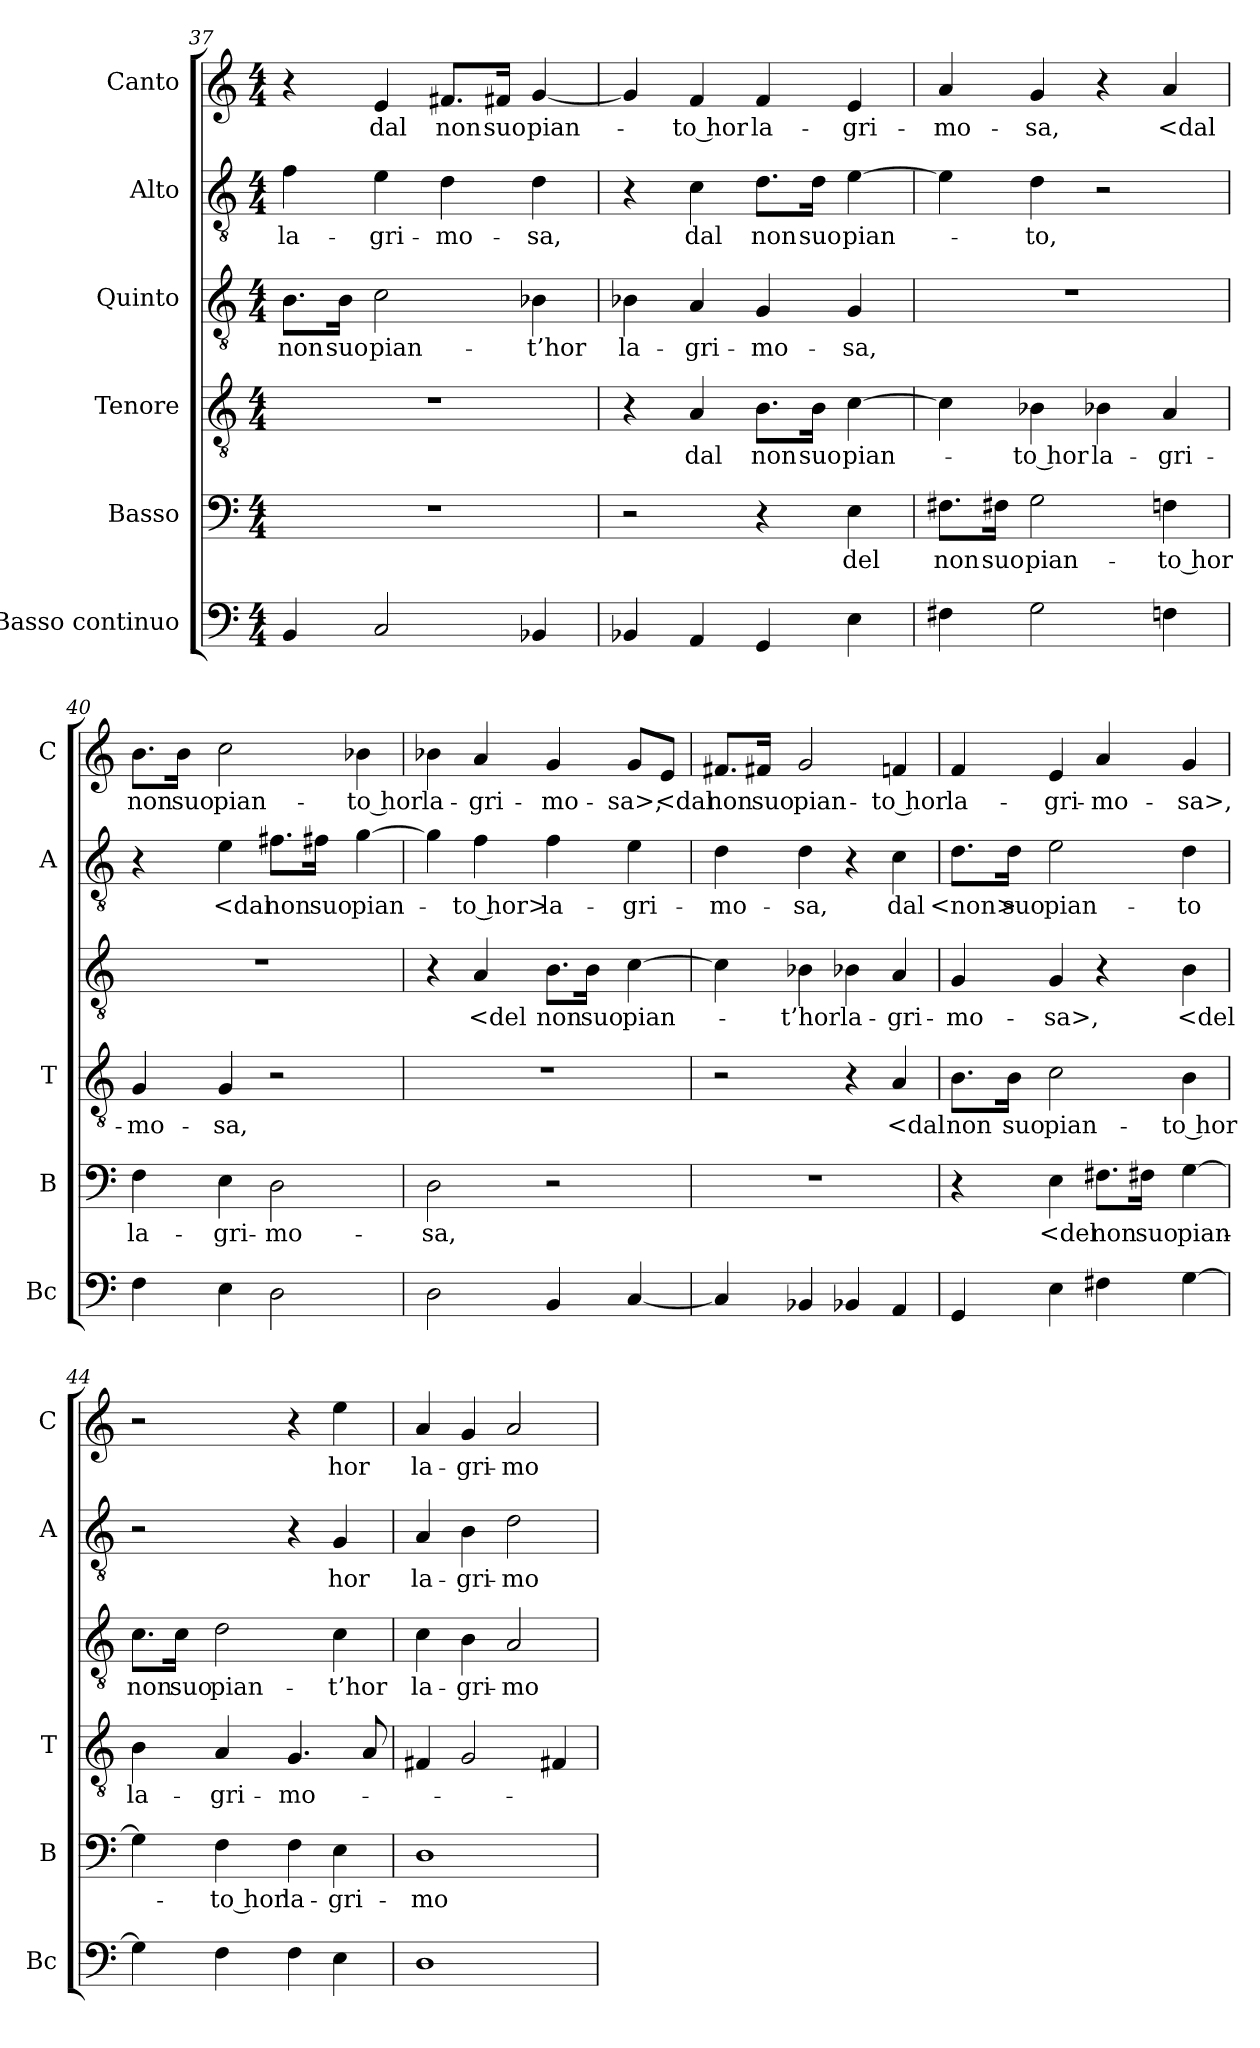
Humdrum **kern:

**kern	**kern	**text	**kern	**text	**kern	**text	**kern	**text	**kern	**text
*part6	*part5	*part5	*part4	*part4	*part3	*part3	*part2	*part2	*part1	*part1
*staff6	*staff5	*staff5	*staff4	*staff4	*staff3	*staff3	*staff2	*staff2	*staff1	*staff1
*I"Basso continuo	*I"Basso	*	*I"Tenore	*	*I"Quinto	*	*I"Alto	*	*I"Canto	*
*I'Bc	*I'B	*	*I'T	*	*	*	*I'A	*	*I'C	*
*clefF4	*clefF4	*	*clefGv2	*	*clefGv2	*	*clefGv2	*	*clefG2	*
*k[]	*k[]	*	*k[]	*	*k[]	*	*k[]	*	*k[]	*
*C:	*C:	*	*C:	*	*C:	*	*C:	*	*C:	*
*M4/4	*M4/4	*	*M4/4	*	*M4/4	*	*M4/4	*	*M4/4	*
=37	=37	=37	=37	=37	=37	=37	=37	=37	=37	=37
4BB	1r	.	1r	.	8.B\L	non	4f	la-	4r	.
.	.	.	.	.	16B\Jk	suo	.	.	.	.
2C	.	.	.	.	2c	pian-	4e	-gri-	4e	dal
.	.	.	.	.	.	.	4d	-mo-	8.f#X/L	non
.	.	.	.	.	.	.	.	.	16f#X/Jk	suo
4BB-X	.	.	.	.	4B-X	-t’hor	4d	-sa,	[4g	pian-
=38	=38	=38	=38	=38	=38	=38	=38	=38	=38	=38
4BB-X	2r	.	4r	.	4B-X	la-	4r	.	4g]	.
4AA	.	.	4A	dal	4A	-gri-	4c	dal	4f	-to hor
4GG	4r	.	8.B\L	non	4G	-mo-	8.d\L	non	4f	la-
.	.	.	16B\Jk	suo	.	.	16d\Jk	suo	.	.
4E	4E	del	[4c	pian-	4G	-sa,	[4e	pian-	4e	-gri-
=39	=39	=39	=39	=39	=39	=39	=39	=39	=39	=39
4F#X	8.F#X\L	non	4c]	.	1r	.	4e]	.	4a	-mo-
.	16F#X\Jk	suo	.	.	.	.	.	.	.	.
2G	2G	pian-	4B-X	-to hor	.	.	4d	-to,	4g	-sa,
.	.	.	4B-X	la-	.	.	2r	.	4r	.
4Fn	4Fn	-to hor	4A	-gri-	.	.	.	.	4a	<dal
=40	=40	=40	=40	=40	=40	=40	=40	=40	=40	=40
4F	4F	la-	4G	-mo-	1r	.	4r	.	8.b\L	non
.	.	.	.	.	.	.	.	.	16b\Jk	suo
4E	4E	-gri-	4G	-sa,	.	.	4e	<dal	2cc	pian-
2D	2D	-mo-	2r	.	.	.	8.f#X\L	non	.	.
.	.	.	.	.	.	.	16f#X\Jk	suo	.	.
.	.	.	.	.	.	.	[4g	pian-	4b-X	-to hor
=41	=41	=41	=41	=41	=41	=41	=41	=41	=41	=41
2D	2D	-sa,	1r	.	4r	.	4g]	.	4b-X	la-
.	.	.	.	.	4A	<del	4f	-to hor>	4a	-gri-
4BB	2r	.	.	.	8.B\L	non	4f	la-	4g	-mo-
.	.	.	.	.	16B\Jk	suo	.	.	.	.
[4C	.	.	.	.	[4c	pian-	4e	-gri-	8g/L	-sa>,
.	.	.	.	.	.	.	.	.	8e/J	<dal
=42	=42	=42	=42	=42	=42	=42	=42	=42	=42	=42
4C]	1r	.	2r	.	4c]	.	4d	-mo-	8.f#X/L	non
.	.	.	.	.	.	.	.	.	16f#X/Jk	suo
4BB-X	.	.	.	.	4B-X	-t’hor	4d	-sa,	2g	pian-
4BB-X	.	.	4r	.	4B-X	la-	4r	.	.	.
4AA	.	.	4A	<dal	4A	-gri-	4c	dal	4fn	-to hor
=43	=43	=43	=43	=43	=43	=43	=43	=43	=43	=43
4GG	4r	.	8.B\L	non	4G	-mo-	8.d\L	<non>	4f	la-
.	.	.	16B\Jk	suo	.	.	16d\Jk	suo	.	.
4E	4E	<del	2c	pian-	4G	-sa>,	2e	pian-	4e	-gri-
4F#X	8.F#X\L	non	.	.	4r	.	.	.	4a	-mo-
.	16F#X\Jk	suo	.	.	.	.	.	.	.	.
[4G	[4G	pian-	4B	-to hor	4B	<del	4d	-to	4g	-sa>,
=44	=44	=44	=44	=44	=44	=44	=44	=44	=44	=44
4G]	4G]	.	4B	la-	8.c\L	non	2r	.	2r	.
.	.	.	.	.	16c\Jk	suo	.	.	.	.
4F	4F	-to hor	4A	-gri-	2d	pian-	.	.	.	.
4F	4F	la-	4.G	-mo-	.	.	4r	.	4r	.
4E	4E	-gri-	.	.	4c	-t’hor	4G	hor	4ee	hor
.	.	.	8A	.	.	.	.	.	.	.
=45	=45	=45	=45	=45	=45	=45	=45	=45	=45	=45
1D	1D	-mo-	4F#X	.	4c	la-	4A	la-	4a	la-
.	.	.	2G	.	4B	-gri-	4B	-gri-	4g	-gri-
.	.	.	.	.	2A	-mo-	2d	-mo-	2a	-mo-
.	.	.	4F#X	.	.	.	.	.	.	.
=	=	=	=	=	=	=	=	=	=	=
*-	*-	*-	*-	*-	*-	*-	*-	*-	*-	*-
